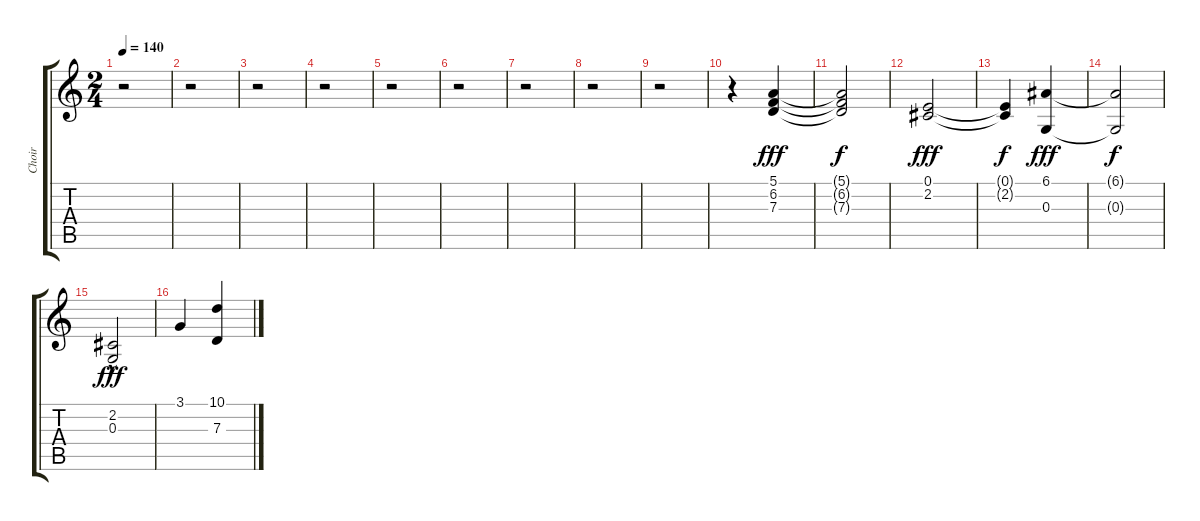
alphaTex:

\track ("Choir" "Choir") {instrument choiraahs}
\staff {score tabs}
\tuning (E4 B3 G3 D3 A2 E2) {hide}
\ts (2 4)
\tempo 140
\clef g2
\ks c
r.2{dy f} |
r.2 |
r.2 |
r.2 |
r.2 |
r.2 |
r.2 |
r.2 |
r.2 |
r.4 (5.1 6.2 7.3).4{dy fff} |
(5.1{t} 6.2{t} 7.3{t}).2{dy f} |
(0.1 2.2).2{dy fff} |
(0.1{t} 2.2{t}).4{dy f} (6.1 0.3).4{dy fff} |
(6.1{t} 0.3{t}).2{dy f} |
(2.2{hac} 0.3{hac}).2{dy fff} |
3.1.4 (10.1 7.3).4
